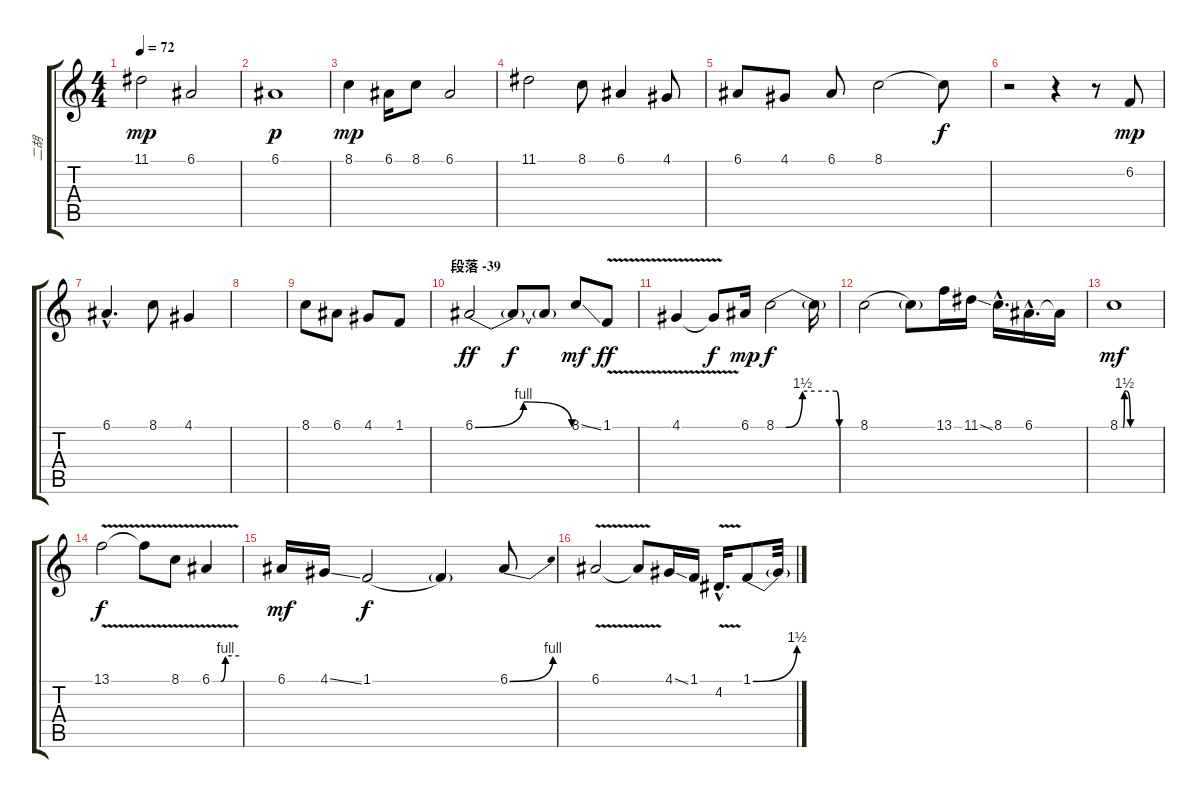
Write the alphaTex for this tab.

\track ("二胡" "二胡") {instrument sitar}
\staff {score tabs}
\tuning (E4 B3 G3 D3 A2 E2) {hide}
\ts (4 4)
\tempo 72
\clef g2
\ks c
11.1.2{dy mp} 6.1.2 |
6.1.1{dy p} |
8.1.4{dy mp} 6.1.16 8.1.8 6.1.2 |
11.1.2 8.1.8 6.1.4 4.1.8 |
6.1.8 4.1.8 6.1.8 8.1.2 8.1{t}.8{dy f} |
r.2 r.4 r.8 6.2.8{dy mp} |
6.1{hac}.4{d} 8.1.8 4.1.4 |
|
8.1.8 6.1.8 4.1.8 1.1.8 |
\section ("" "段落 -39")
6.1{be (bendrelease 0 0 18 4 50 4 60 0)}.2{dy ff} 6.1{t}.8{dy f} 6.1{t}.8 8.1{ss}.8{dy mf} 1.1{v}.8{dy ff} |
4.1{v}.4 4.1{t}.8{dy f} 6.1.16{dy mp} 8.1{be (custom 0 0 9 0 25 6 57 6 60 0)}.2{dy f} 8.1{t}.16 |
8.1{be (hold 0 0 60 0)}.2 8.1{t}.8 13.1.16 11.1{ss}.16 8.1{hac}.16{d} 6.1{hac}.16{d} 6.1{t}.16 |
8.1{be (custom 0 0 5 0 7 6 10 6 16 0 21 0 60 0)}.1{dy mf} |
13.1{v}.2{dy f} 13.1{t}.8 8.1{v}.8 6.1{be (custom 0 0 15 0 20 0 30 4 60 4) v}.4 |
6.1.16{dy mf} 4.1{ss}.16 1.1{be (hold 0 0 60 0)}.2{dy f} 1.1{t}.4 6.1{be (bend 0 0 60 4)}.8 |
6.1{v}.2 6.1{t}.8 4.1{ss}.16 1.1.16 4.2{v hac}.16{d} 1.1{be (bend 0 0 60 6)}.8 1.1{t}.32
